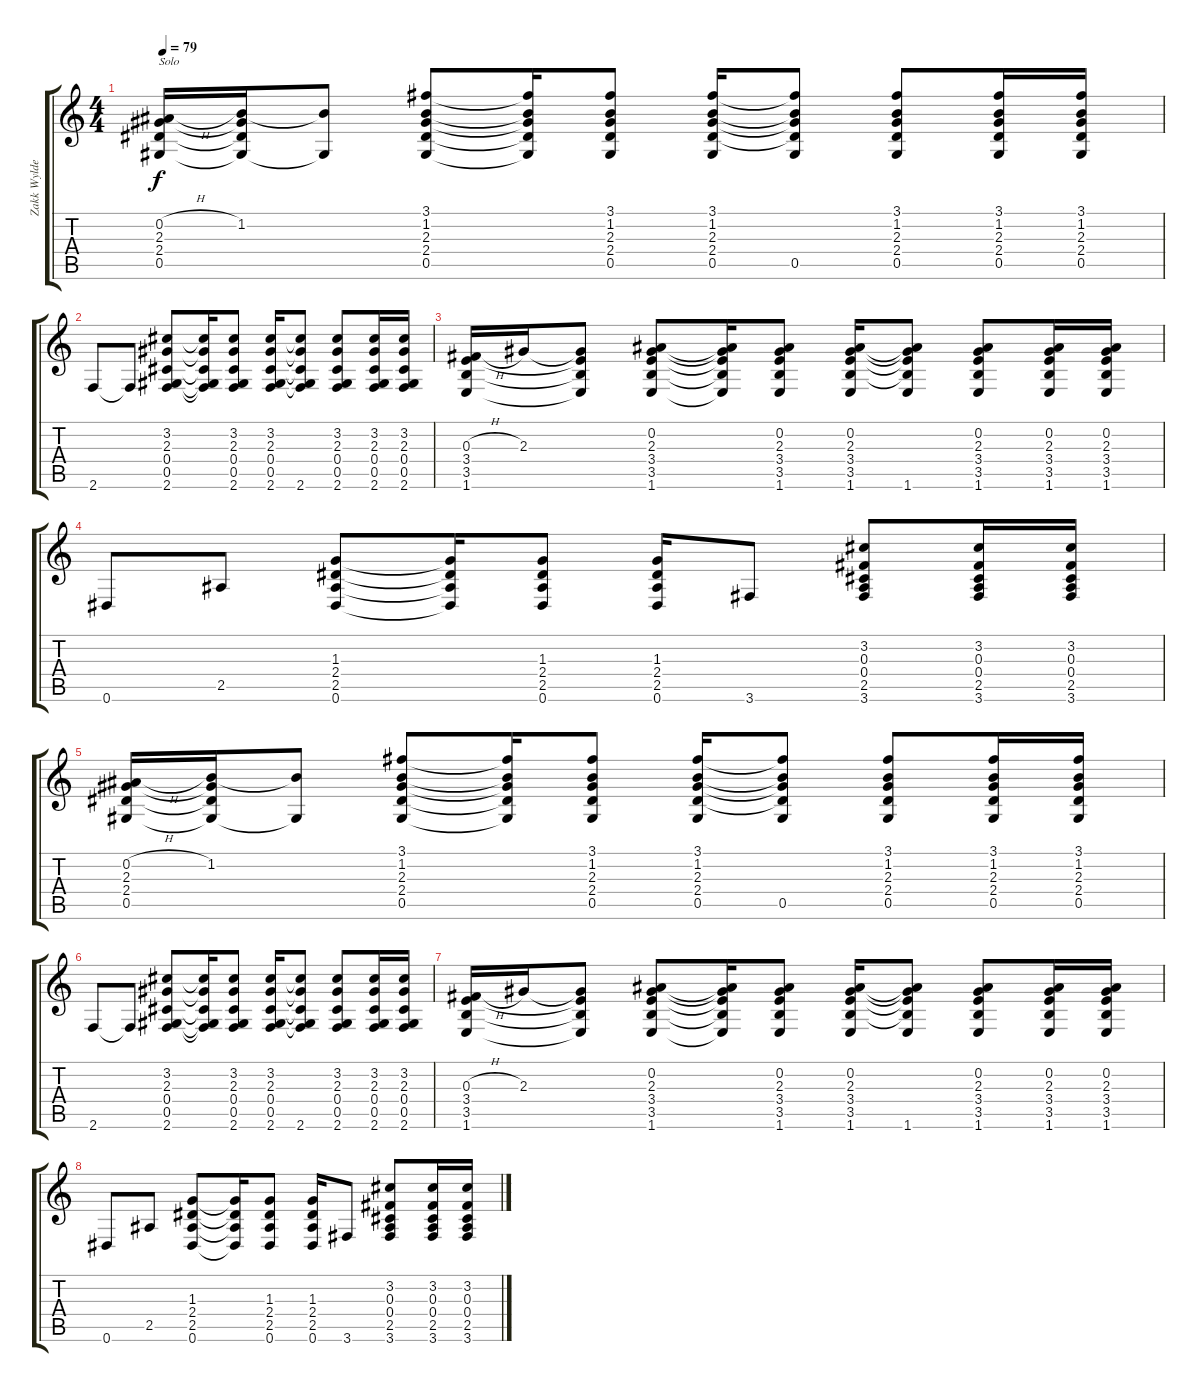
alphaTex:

\track ("Zakk Wylde (Acoustic)" "Zakk Wylde") {instrument acousticguitarsteel}
\staff {score tabs}
\tuning (Eb4 Bb3 Gb3 Db3 Ab2 Eb2) {hide}
\ts (4 4)
\tempo 79
\clef g2
\ks c
(0.2{h} 2.3 2.4 0.5).16{txt "Solo" dy f} (1.2 2.3{t} 2.4{t} 0.5{t}).16 (1.2{t} 0.5{t}).8 (3.1 1.2 2.3 2.4 0.5).8 (3.1{t} 1.2{t} 2.3{t} 2.4{t} 0.5{t}).16 (3.1 1.2 2.3 2.4 0.5).8 (3.1 1.2 2.3 2.4 0.5).16 (3.1{t} 1.2{t} 2.3{t} 2.4{t} 0.5).8 (3.1 1.2 2.3 2.4 0.5).8 (3.1 1.2 2.3 2.4 0.5).16 (3.1 1.2 2.3 2.4 0.5).16 |
2.6.8 2.6{t}.8 (3.2 2.3 0.4 0.5 2.6).8 (3.2{t} 2.3{t} 0.4{t} 0.5{t} 2.6{t}).16 (3.2 2.3 0.4 0.5 2.6).8 (3.2 2.3 0.4 0.5 2.6).16 (3.2{t} 2.3{t} 0.4{t} 0.5{t} 2.6).8 (3.2 2.3 0.4 0.5 2.6).8 (3.2 2.3 0.4 0.5 2.6).16 (3.2 2.3 0.4 0.5 2.6).16 |
(0.3{h} 3.4 3.5 1.6).16 2.3.16 (2.3{t} 3.4{t} 3.5{t} 1.6{t}).8 (0.2 2.3 3.4 3.5 1.6).8 (0.2{t} 2.3{t} 3.4{t} 3.5{t} 1.6{t}).16 (0.2 2.3 3.4 3.5 1.6).8 (0.2 2.3 3.4 3.5 1.6).16 (0.2{t} 2.3{t} 3.4{t} 3.5{t} 1.6).8 (0.2 2.3 3.4 3.5 1.6).8 (0.2 2.3 3.4 3.5 1.6).16 (0.2 2.3 3.4 3.5 1.6).16 |
0.6.8 2.5.8 (1.3 2.4 2.5 0.6).8 (1.3{t} 2.4{t} 2.5{t} 0.6{t}).16 (1.3 2.4 2.5 0.6).8 (1.3 2.4 2.5 0.6).16 3.6.8 (3.2 0.3 0.4 2.5 3.6).8 (3.2 0.3 0.4 2.5 3.6).16 (3.2 0.3 0.4 2.5 3.6).16 |
(0.2{h} 2.3 2.4 0.5).16 (1.2 2.3{t} 2.4{t} 0.5{t}).16 (1.2{t} 0.5{t}).8 (3.1 1.2 2.3 2.4 0.5).8 (3.1{t} 1.2{t} 2.3{t} 2.4{t} 0.5{t}).16 (3.1 1.2 2.3 2.4 0.5).8 (3.1 1.2 2.3 2.4 0.5).16 (3.1{t} 1.2{t} 2.3{t} 2.4{t} 0.5).8 (3.1 1.2 2.3 2.4 0.5).8 (3.1 1.2 2.3 2.4 0.5).16 (3.1 1.2 2.3 2.4 0.5).16 |
2.6.8 2.6{t}.8 (3.2 2.3 0.4 0.5 2.6).8 (3.2{t} 2.3{t} 0.4{t} 0.5{t} 2.6{t}).16 (3.2 2.3 0.4 0.5 2.6).8 (3.2 2.3 0.4 0.5 2.6).16 (3.2{t} 2.3{t} 0.4{t} 0.5{t} 2.6).8 (3.2 2.3 0.4 0.5 2.6).8 (3.2 2.3 0.4 0.5 2.6).16 (3.2 2.3 0.4 0.5 2.6).16 |
(0.3{h} 3.4 3.5 1.6).16 2.3.16 (2.3{t} 3.4{t} 3.5{t} 1.6{t}).8 (0.2 2.3 3.4 3.5 1.6).8 (0.2{t} 2.3{t} 3.4{t} 3.5{t} 1.6{t}).16 (0.2 2.3 3.4 3.5 1.6).8 (0.2 2.3 3.4 3.5 1.6).16 (0.2{t} 2.3{t} 3.4{t} 3.5{t} 1.6).8 (0.2 2.3 3.4 3.5 1.6).8 (0.2 2.3 3.4 3.5 1.6).16 (0.2 2.3 3.4 3.5 1.6).16 |
0.6.8 2.5.8 (1.3 2.4 2.5 0.6).8 (1.3{t} 2.4{t} 2.5{t} 0.6{t}).16 (1.3 2.4 2.5 0.6).8 (1.3 2.4 2.5 0.6).16 3.6.8 (3.2 0.3 0.4 2.5 3.6).8 (3.2 0.3 0.4 2.5 3.6).16 (3.2 0.3 0.4 2.5 3.6).16
